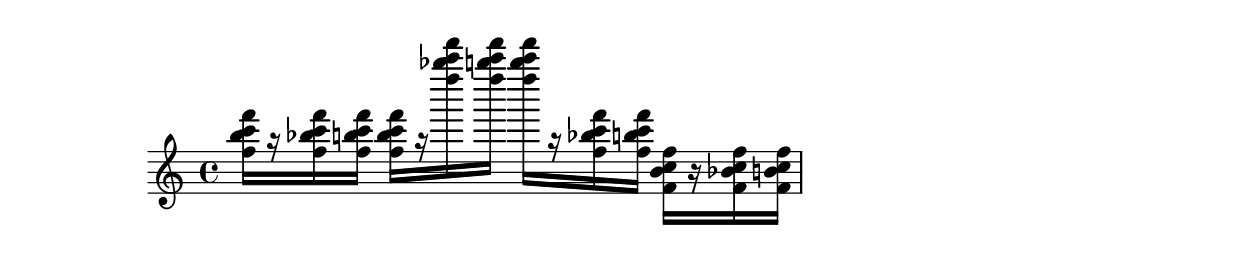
\version "2.19.21"

\header {
  texidoc = "Beamed rests are given a pure height approximation
that gets their spacing correct in the majority of circumstances.
"
}

\relative {
  <f'' b c f>16[ r <f bes c f> <f b c f>]
  <f b c f>16[ r <f'' bes c f> <f b c f>]
  <f b c f>16[ r <f,, bes c f> <f b c f>]
  <f, b c f>16[ r <f bes c f> <f b c f>]
}
